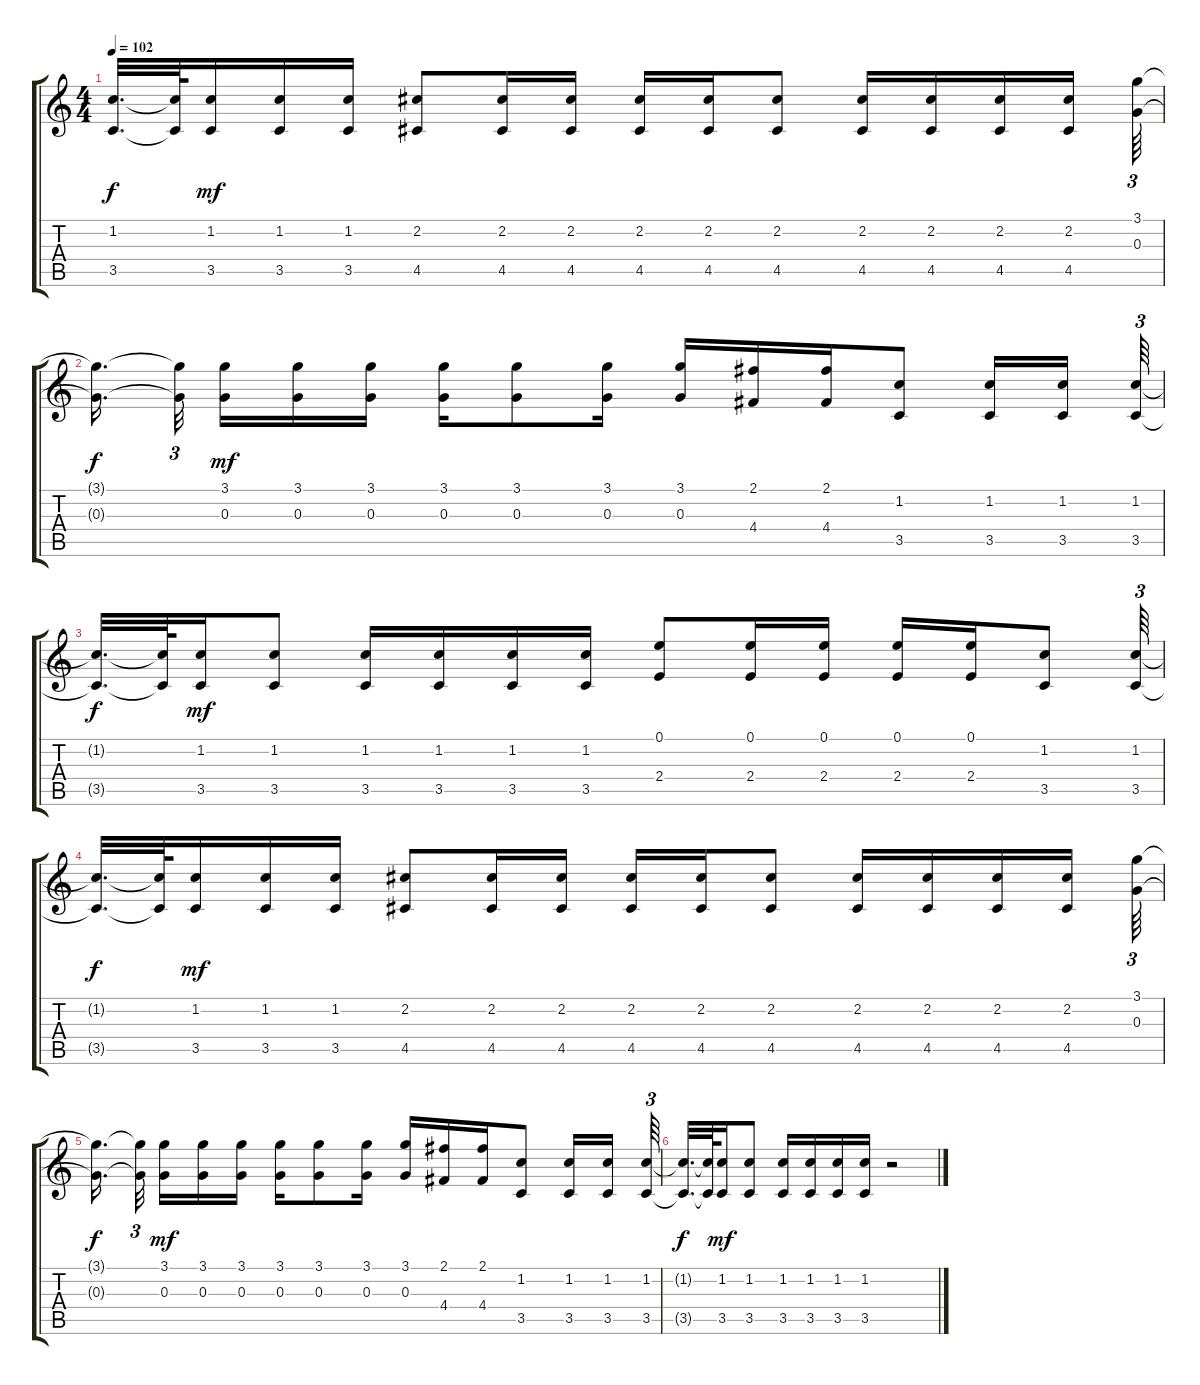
\track "" {instrument distortionguitar}
\staff {score tabs}
\tuning (E4 B3 G3 D3 A2 E2) {hide}
\ts (4 4)
\tempo 102
\clef g2
\ks c
(1.2{t} 3.5{t}).32{d dy f} (1.2{t} 3.5{t}).64 (1.2 3.5).16{dy mf} (1.2 3.5).16 (1.2 3.5).16 (2.2 4.5).8 (2.2 4.5).16 (2.2 4.5).16 (2.2 4.5).16 (2.2 4.5).16 (2.2 4.5).8 (2.2 4.5).16 (2.2 4.5).16 (2.2 4.5).16 (2.2 4.5).16 (3.1 0.3).64{tu (3 2)} |
(3.1{t} 0.3{t}).16{d dy f beam splitsecondary} (3.1{t} 0.3{t}).32{tu (3 2) beam splitsecondary} (3.1 0.3).16{dy mf} (3.1 0.3).16 (3.1 0.3).16 (3.1 0.3).16 (3.1 0.3).8 (3.1 0.3).16 (3.1 0.3).16 (2.1 4.4).16 (2.1 4.4).16 (1.2 3.5).8 (1.2 3.5).16 (1.2 3.5).16{beam splitsecondary} (1.2 3.5).64{tu (3 2)} |
(1.2{t} 3.5{t}).32{d dy f} (1.2{t} 3.5{t}).64 (1.2 3.5).16{dy mf} (1.2 3.5).8 (1.2 3.5).16 (1.2 3.5).16 (1.2 3.5).16 (1.2 3.5).16 (0.1 2.4).8 (0.1 2.4).16 (0.1 2.4).16 (0.1 2.4).16 (0.1 2.4).16 (1.2 3.5).8 (1.2 3.5).64{tu (3 2)} |
(1.2{t} 3.5{t}).32{d dy f} (1.2{t} 3.5{t}).64 (1.2 3.5).16{dy mf} (1.2 3.5).16 (1.2 3.5).16 (2.2 4.5).8 (2.2 4.5).16 (2.2 4.5).16 (2.2 4.5).16 (2.2 4.5).16 (2.2 4.5).8 (2.2 4.5).16 (2.2 4.5).16 (2.2 4.5).16 (2.2 4.5).16 (3.1 0.3).64{tu (3 2)} |
(3.1{t} 0.3{t}).16{d dy f beam splitsecondary} (3.1{t} 0.3{t}).32{tu (3 2) beam splitsecondary} (3.1 0.3).16{dy mf} (3.1 0.3).16 (3.1 0.3).16 (3.1 0.3).16 (3.1 0.3).8 (3.1 0.3).16 (3.1 0.3).16 (2.1 4.4).16 (2.1 4.4).16 (1.2 3.5).8 (1.2 3.5).16 (1.2 3.5).16{beam splitsecondary} (1.2 3.5).64{tu (3 2)} |
(1.2{t} 3.5{t}).32{d dy f} (1.2{t} 3.5{t}).64 (1.2 3.5).16{dy mf} (1.2 3.5).8 (1.2 3.5).16 (1.2 3.5).16 (1.2 3.5).16 (1.2 3.5).16 r.2
